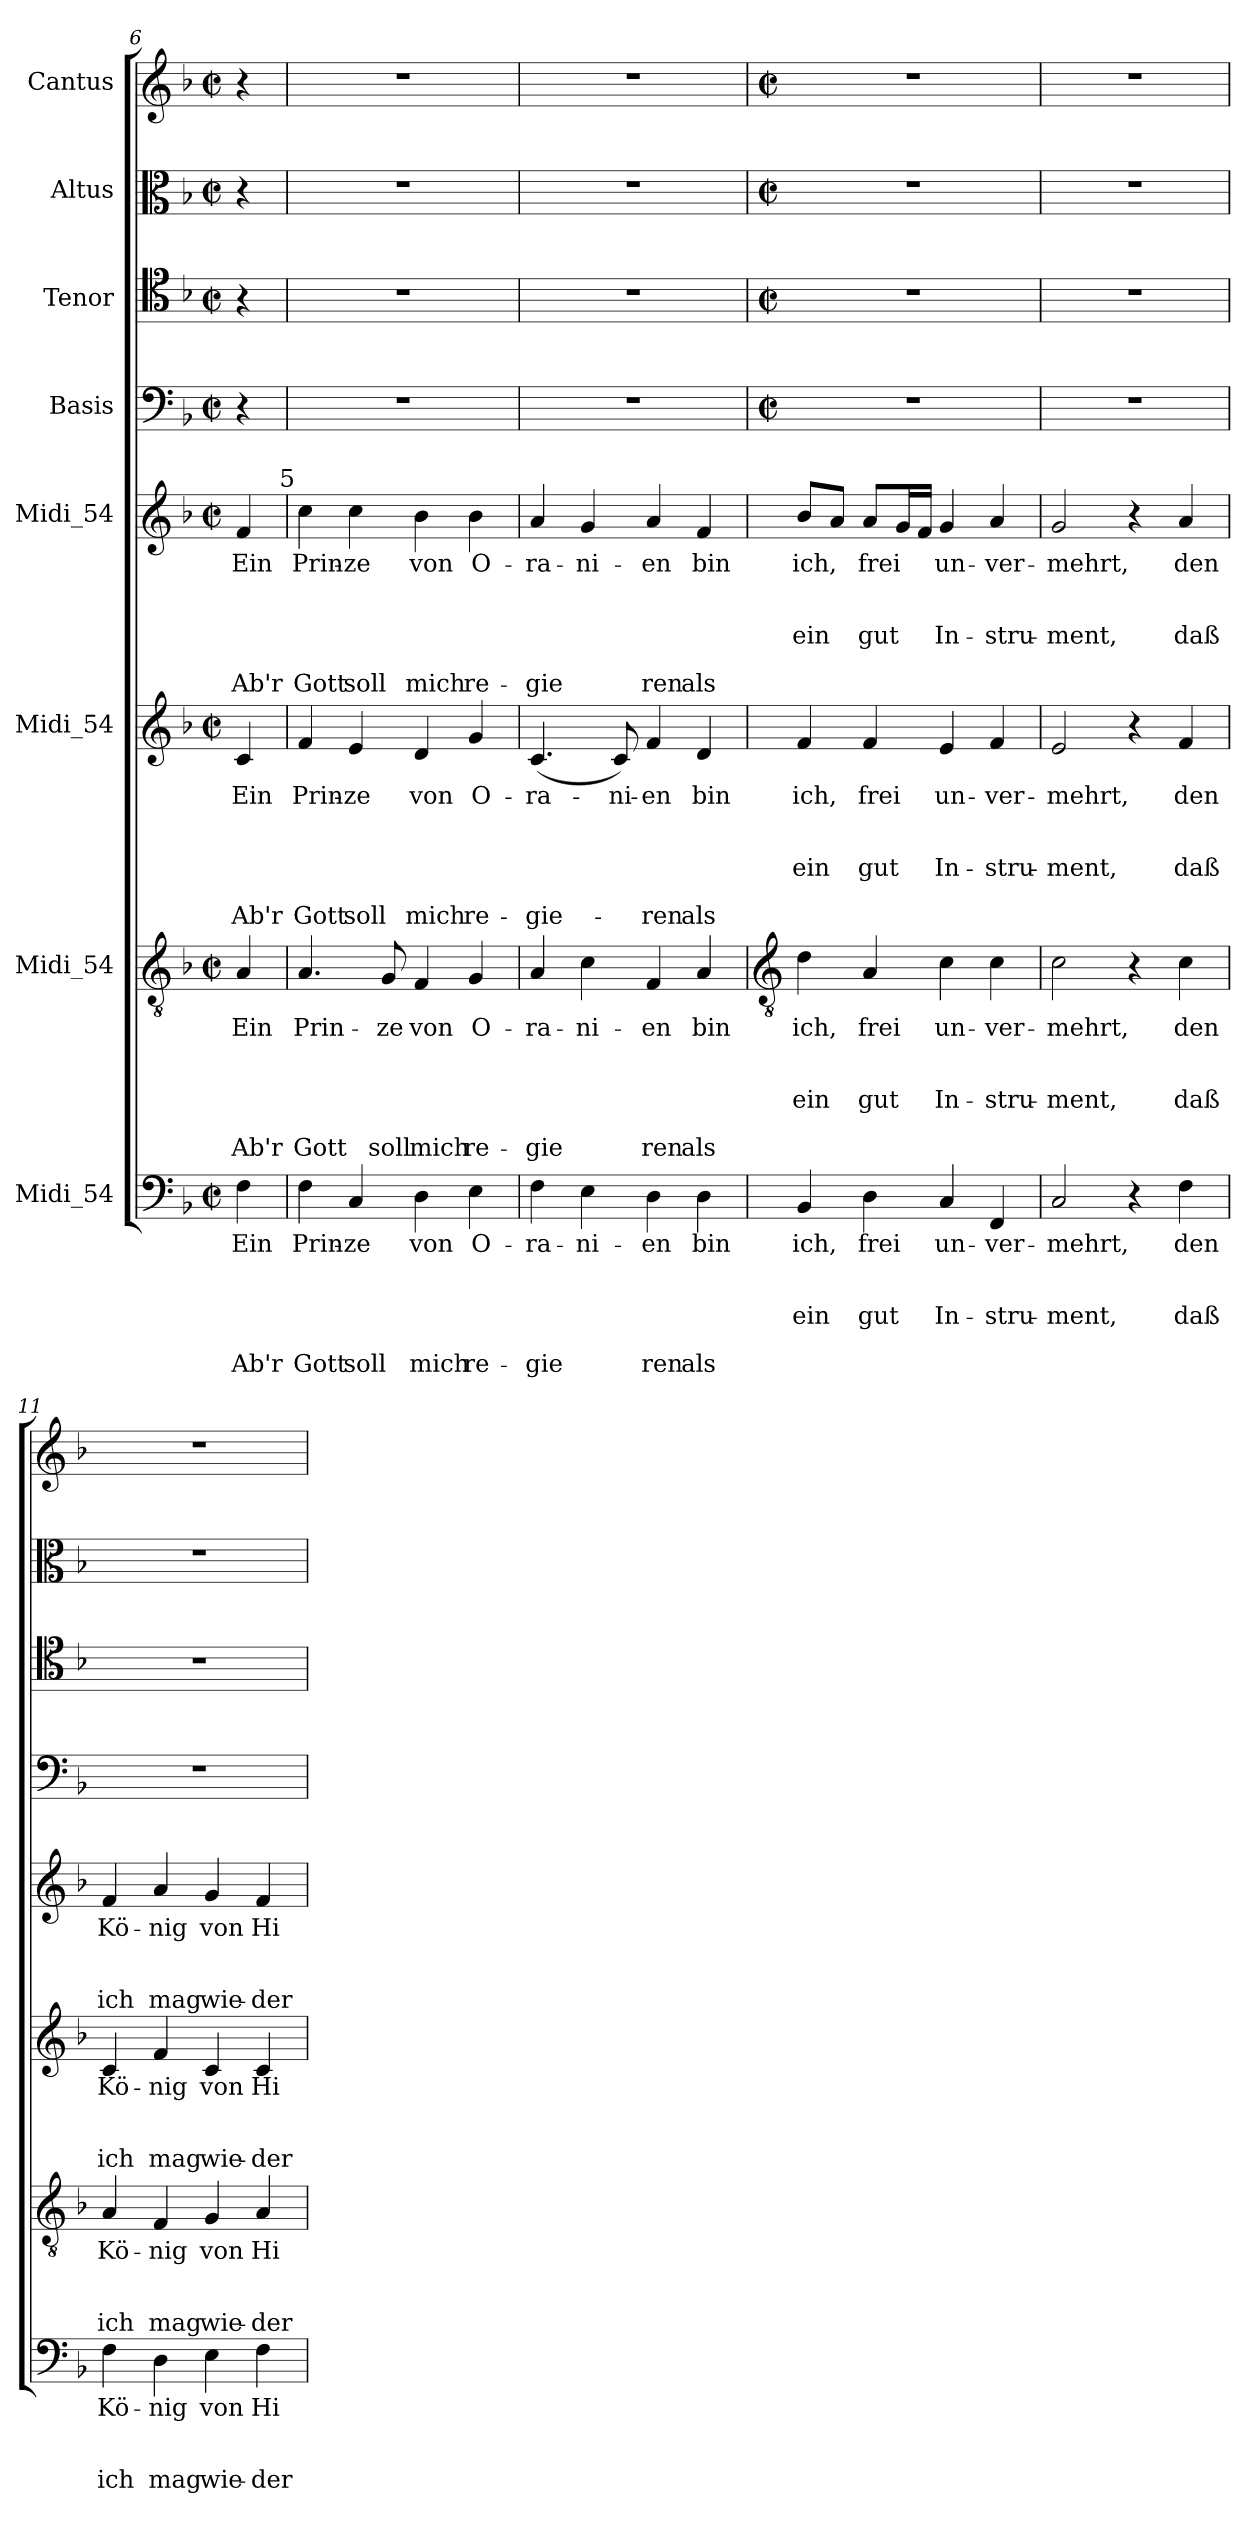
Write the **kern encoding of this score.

**kern	**text	**text	**text	**text	**text	**text	**kern	**text	**text	**text	**text	**text	**text	**kern	**text	**text	**text	**text	**text	**text	**kern	**text	**text	**text	**text	**text	**text	**kern	**kern	**kern	**kern
*part8	*part8	*part8	*part8	*part8	*part8	*part8	*part7	*part7	*part7	*part7	*part7	*part7	*part7	*part6	*part6	*part6	*part6	*part6	*part6	*part6	*part5	*part5	*part5	*part5	*part5	*part5	*part5	*part4	*part3	*part2	*part1
*staff8	*staff8	*staff8	*staff8	*staff8	*staff8	*staff8	*staff7	*staff7	*staff7	*staff7	*staff7	*staff7	*staff7	*staff6	*staff6	*staff6	*staff6	*staff6	*staff6	*staff6	*staff5	*staff5	*staff5	*staff5	*staff5	*staff5	*staff5	*staff4	*staff3	*staff2	*staff1
*I"Midi_54	*	*	*	*	*	*	*I"Midi_54	*	*	*	*	*	*	*I"Midi_54	*	*	*	*	*	*	*I"Midi_54	*	*	*	*	*	*	*I"Basis	*I"Tenor	*I"Altus	*I"Cantus
*clefF4	*	*	*	*	*	*	*clefGv2	*	*	*	*	*	*	*clefG2	*	*	*	*	*	*	*clefG2	*	*	*	*	*	*	*clefF4	*clefC4	*clefC3	*clefG2
*k[b-]	*	*	*	*	*	*	*k[b-]	*	*	*	*	*	*	*k[b-]	*	*	*	*	*	*	*k[b-]	*	*	*	*	*	*	*k[b-]	*k[b-]	*k[b-]	*k[b-]
*F:	*	*	*	*	*	*	*F:	*	*	*	*	*	*	*F:	*	*	*	*	*	*	*F:	*	*	*	*	*	*	*F:	*F:	*F:	*F:
*M2/2	*	*	*	*	*	*	*M2/2	*	*	*	*	*	*	*M2/2	*	*	*	*	*	*	*M2/2	*	*	*	*	*	*	*M2/2	*M2/2	*M2/2	*M2/2
*met(c|)	*	*	*	*	*	*	*met(c|)	*	*	*	*	*	*	*met(c|)	*	*	*	*	*	*	*met(c|)	*	*	*	*	*	*	*met(c|)	*met(c|)	*met(c|)	*met(c|)
=6	=6	=6	=6	=6	=6	=6	=6	=6	=6	=6	=6	=6	=6	=6	=6	=6	=6	=6	=6	=6	=6	=6	=6	=6	=6	=6	=6	=6	=6	=6	=6
!	!LO:LY:b	!	!	!	!	!LO:LY:b	!	!LO:LY:b	!	!	!	!	!LO:LY:b	!	!LO:LY:b	!	!	!	!	!LO:LY:b	!	!LO:LY:b	!	!	!	!	!LO:LY:b	!	!	!	!
4F	Ein	.	.	.	.	Ab'r	4A	Ein	.	.	.	.	Ab'r	4c	Ein	.	.	.	.	Ab'r	4f	Ein	.	.	.	.	Ab'r	4r	4r	4r	4r
!	!	!	!	!	!	!	!	!	!	!	!	!	!	!	!	!	!	!	!	!	!LO:TX:a:cj:t=5	!	!	!	!	!	!	!	!	!	!
=7	=7	=7	=7	=7	=7	=7	=7	=7	=7	=7	=7	=7	=7	=7	=7	=7	=7	=7	=7	=7	=7	=7	=7	=7	=7	=7	=7	=7	=7	=7	=7
!	!LO:LY:b	!	!	!	!	!LO:LY:b	!	!LO:LY:b	!	!	!	!	!LO:LY:b	!	!LO:LY:b	!	!	!	!	!LO:LY:b	!	!LO:LY:b	!	!	!	!	!LO:LY:b	!	!	!	!
4F	Prin-	.	.	.	.	-Gott	4.A	Prin-	.	.	.	.	-Gott	4f	Prin-	.	.	.	.	-Gott	4cc	Prin-	.	.	.	.	-Gott	1r	1r	1r	1r
!	!LO:LY:b	!	!	!	!	!LO:LY:b	!	!	!	!	!	!	!	!	!LO:LY:b	!	!	!	!	!LO:LY:b	!	!LO:LY:b	!	!	!	!	!LO:LY:b	!	!	!	!
4C	ze	.	.	.	.	soll	.	.	.	.	.	.	.	4e	ze	.	.	.	.	soll	4cc	ze	.	.	.	.	soll	.	.	.	.
!	!	!	!	!	!	!	!	!LO:LY:b	!	!	!	!	!LO:LY:b	!	!	!	!	!	!	!	!	!	!	!	!	!	!	!	!	!	!
.	.	.	.	.	.	.	8G	ze	.	.	.	.	soll	.	.	.	.	.	.	.	.	.	.	.	.	.	.	.	.	.	.
!	!LO:LY:b	!	!	!	!	!LO:LY:b	!	!LO:LY:b	!	!	!	!	!LO:LY:b	!	!LO:LY:b	!	!	!	!	!LO:LY:b	!	!LO:LY:b	!	!	!	!	!LO:LY:b	!	!	!	!
4D	von	.	.	.	.	mich	4F	von	.	.	.	.	mich	4d	von	.	.	.	.	mich	4b-	von	.	.	.	.	mich	.	.	.	.
!	!LO:LY:b	!	!	!	!	!LO:LY:b	!	!LO:LY:b	!	!	!	!	!LO:LY:b	!	!LO:LY:b	!	!	!	!	!LO:LY:b	!	!LO:LY:b	!	!	!	!	!LO:LY:b	!	!	!	!
4E	O-	.	.	.	.	-re-	4G	O-	.	.	.	.	-re-	4g	O-	.	.	.	.	-re-	4b-	O-	.	.	.	.	-re-	.	.	.	.
=8	=8	=8	=8	=8	=8	=8	=8	=8	=8	=8	=8	=8	=8	=8	=8	=8	=8	=8	=8	=8	=8	=8	=8	=8	=8	=8	=8	=8	=8	=8	=8
!	!LO:LY:b	!	!	!	!	!LO:LY:b	!	!LO:LY:b	!	!	!	!	!LO:LY:b	!	!LO:LY:b	!	!	!	!	!LO:LY:b	!	!LO:LY:b	!	!	!	!	!LO:LY:b	!	!	!	!
4F	-ra-	.	.	.	.	-gie	4A	-ra-	.	.	.	.	-gie	(<4.c	-ra-	.	.	.	.	-gie-	4a	-ra-	.	.	.	.	-gie	1r	1r	1r	1r
!	!LO:LY:b	!	!	!	!	!LO:LY:b	!	!LO:LY:b	!	!	!	!	!LO:LY:b	!	!	!	!	!	!	!	!	!LO:LY:b	!	!	!	!	!LO:LY:b	!	!	!	!
4E	ni-	.	.	.	.	--	4c	ni-	.	.	.	.	--	.	.	.	.	.	.	.	4g	ni-	.	.	.	.	--	.	.	.	.
!	!	!	!	!	!	!	!	!	!	!	!	!	!	!	!LO:LY:b	!	!	!	!	!	!	!	!	!	!	!	!	!	!	!	!
.	.	.	.	.	.	.	.	.	.	.	.	.	.	8c)	-ni-	.	.	.	.	.	.	.	.	.	.	.	.	.	.	.	.
!	!LO:LY:b	!	!	!	!	!LO:LY:b	!	!LO:LY:b	!	!	!	!	!LO:LY:b	!	!LO:LY:b	!	!	!	!	!LO:LY:b	!	!LO:LY:b	!	!	!	!	!LO:LY:b	!	!	!	!
4D	en	.	.	.	.	ren	4F	en	.	.	.	.	ren	4f	-en	.	.	.	.	ren	4a	en	.	.	.	.	ren	.	.	.	.
!	!LO:LY:b	!	!	!	!	!LO:LY:b	!	!LO:LY:b	!	!	!	!	!LO:LY:b	!	!LO:LY:b	!	!	!	!	!LO:LY:b	!	!LO:LY:b	!	!	!	!	!LO:LY:b	!	!	!	!
4D	bin	.	.	.	.	als	4A	bin	.	.	.	.	als	4d	bin	.	.	.	.	als	4f	bin	.	.	.	.	als	.	.	.	.
!!LO:LB:g=z
=9	=9	=9	=9	=9	=9	=9	=9	=9	=9	=9	=9	=9	=9	=9	=9	=9	=9	=9	=9	=9	=9	=9	=9	=9	=9	=9	=9	=9	=9	=9	=9
*	*	*	*	*	*	*	*clefGv2	*	*	*	*	*	*	*	*	*	*	*	*	*	*	*	*	*	*	*	*	*	*	*	*
*	*	*	*	*	*	*	*	*	*	*	*	*	*	*	*	*	*	*	*	*	*	*	*	*	*	*	*	*M2/2	*M2/2	*M2/2	*M2/2
*	*	*	*	*	*	*	*	*	*	*	*	*	*	*	*	*	*	*	*	*	*	*	*	*	*	*	*	*met(c|)	*met(c|)	*met(c|)	*met(c|)
!	!LO:LY:b	!	!	!LO:LY:b	!	!	!	!LO:LY:b	!	!	!LO:LY:b	!	!	!	!LO:LY:b	!	!	!LO:LY:b	!	!	!	!LO:LY:b	!	!	!LO:LY:b	!	!	!	!	!	!
4BB-	ich,	.	.	ein	.	.	4d	ich,	.	.	ein	.	.	4f	ich,	.	.	ein	.	.	8b-L	ich,	.	.	ein	.	.	1r	1r	1r	1r
.	.	.	.	.	.	.	.	.	.	.	.	.	.	.	.	.	.	.	.	.	8aJ	.	.	.	.	.	.	.	.	.	.
!	!LO:LY:b	!	!	!LO:LY:b	!	!	!	!LO:LY:b	!	!	!LO:LY:b	!	!	!	!LO:LY:b	!	!	!LO:LY:b	!	!	!	!LO:LY:b	!	!	!LO:LY:b	!	!	!	!	!	!
4D	frei	.	.	gut	.	.	4A	frei	.	.	gut	.	.	4f	frei	.	.	gut	.	.	8aL	frei	.	.	gut	.	.	.	.	.	.
.	.	.	.	.	.	.	.	.	.	.	.	.	.	.	.	.	.	.	.	.	16gL	.	.	.	.	.	.	.	.	.	.
.	.	.	.	.	.	.	.	.	.	.	.	.	.	.	.	.	.	.	.	.	16fJJ	.	.	.	.	.	.	.	.	.	.
!	!LO:LY:b	!	!	!LO:LY:b	!	!	!	!LO:LY:b	!	!	!LO:LY:b	!	!	!	!LO:LY:b	!	!	!LO:LY:b	!	!	!	!LO:LY:b	!	!	!LO:LY:b	!	!	!	!	!	!
4C	un-	.	.	-In-	.	.	4c	un-	.	.	-In-	.	.	4e	un-	.	.	-In-	.	.	4g	un-	.	.	-In-	.	.	.	.	.	.
!	!LO:LY:b	!	!	!LO:LY:b	!	!	!	!LO:LY:b	!	!	!LO:LY:b	!	!	!	!LO:LY:b	!	!	!LO:LY:b	!	!	!	!LO:LY:b	!	!	!LO:LY:b	!	!	!	!	!	!
4FF	-ver-	.	.	-stru-	.	.	4c	-ver-	.	.	-stru-	.	.	4f	-ver-	.	.	-stru-	.	.	4a	-ver-	.	.	-stru-	.	.	.	.	.	.
=10	=10	=10	=10	=10	=10	=10	=10	=10	=10	=10	=10	=10	=10	=10	=10	=10	=10	=10	=10	=10	=10	=10	=10	=10	=10	=10	=10	=10	=10	=10	=10
!	!LO:LY:b	!	!	!LO:LY:b	!	!	!	!LO:LY:b	!	!	!LO:LY:b	!	!	!	!LO:LY:b	!	!	!LO:LY:b	!	!	!	!LO:LY:b	!	!	!LO:LY:b	!	!	!	!	!	!
2C	-mehrt,	.	.	ment,	.	.	2c	-mehrt,	.	.	ment,	.	.	2e	-mehrt,	.	.	ment,	.	.	2g	-mehrt,	.	.	ment,	.	.	1r	1r	1r	1r
4r	.	.	.	.	.	.	4r	.	.	.	.	.	.	4r	.	.	.	.	.	.	4r	.	.	.	.	.	.	.	.	.	.
!	!LO:LY:b	!	!	!LO:LY:b	!	!	!	!LO:LY:b	!	!	!LO:LY:b	!	!	!	!LO:LY:b	!	!	!LO:LY:b	!	!	!	!LO:LY:b	!	!	!LO:LY:b	!	!	!	!	!	!
4F	den	.	.	daß	.	.	4c	den	.	.	daß	.	.	4f	den	.	.	daß	.	.	4a	den	.	.	daß	.	.	.	.	.	.
=11	=11	=11	=11	=11	=11	=11	=11	=11	=11	=11	=11	=11	=11	=11	=11	=11	=11	=11	=11	=11	=11	=11	=11	=11	=11	=11	=11	=11	=11	=11	=11
!	!LO:LY:b	!	!	!LO:LY:b	!	!	!	!LO:LY:b	!	!	!LO:LY:b	!	!	!	!LO:LY:b	!	!	!LO:LY:b	!	!	!	!LO:LY:b	!	!	!LO:LY:b	!	!	!	!	!	!
4F	Kö-	.	.	-ich	.	.	4A	Kö-	.	.	-ich	.	.	4c	Kö-	.	.	-ich	.	.	4f	Kö-	.	.	-ich	.	.	1r	1r	1r	1r
!	!LO:LY:b	!	!	!LO:LY:b	!	!	!	!LO:LY:b	!	!	!LO:LY:b	!	!	!	!LO:LY:b	!	!	!LO:LY:b	!	!	!	!LO:LY:b	!	!	!LO:LY:b	!	!	!	!	!	!
4D	nig	.	.	mag	.	.	4F	nig	.	.	mag	.	.	4f	nig	.	.	mag	.	.	4a	nig	.	.	mag	.	.	.	.	.	.
!	!LO:LY:b	!	!	!LO:LY:b	!	!	!	!LO:LY:b	!	!	!LO:LY:b	!	!	!	!LO:LY:b	!	!	!LO:LY:b	!	!	!	!LO:LY:b	!	!	!LO:LY:b	!	!	!	!	!	!
4E	von	.	.	wie-	.	.	4G	von	.	.	wie-	.	.	4c	von	.	.	wie-	.	.	4g	von	.	.	wie-	.	.	.	.	.	.
!	!LO:LY:b	!	!	!LO:LY:b	!	!	!	!LO:LY:b	!	!	!LO:LY:b	!	!	!	!LO:LY:b	!	!	!LO:LY:b	!	!	!	!LO:LY:b	!	!	!LO:LY:b	!	!	!	!	!	!
4F	-Hi-	.	.	-der-	.	.	4A	-Hi-	.	.	-der-	.	.	4c	-Hi-	.	.	-der-	.	.	4f	-Hi-	.	.	-der-	.	.	.	.	.	.
=	=	=	=	=	=	=	=	=	=	=	=	=	=	=	=	=	=	=	=	=	=	=	=	=	=	=	=	=	=	=	=
*-	*-	*-	*-	*-	*-	*-	*-	*-	*-	*-	*-	*-	*-	*-	*-	*-	*-	*-	*-	*-	*-	*-	*-	*-	*-	*-	*-	*-	*-	*-	*-
